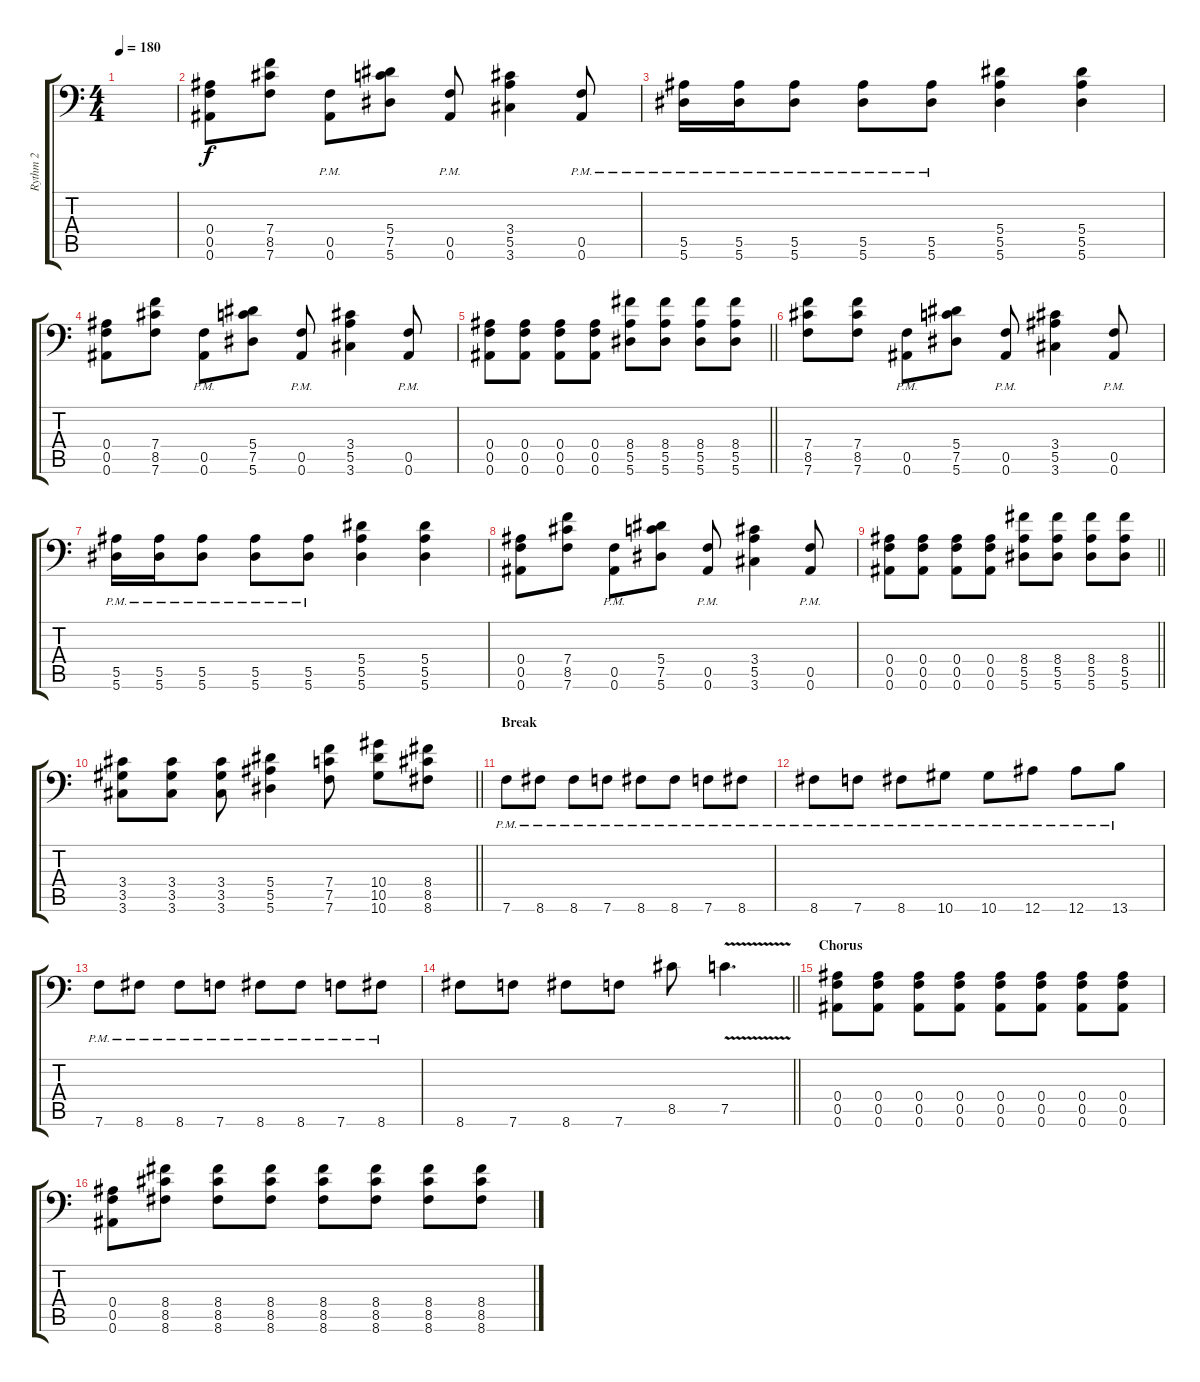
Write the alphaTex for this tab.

\track ("Rythm 2" "Rythm 2") {instrument overdrivenguitar}
\staff {score tabs}
\tuning (C4 G3 Eb3 Bb2 F2 Bb1) {hide}
\ts (4 4)
\tempo 180
\clef f4
\ks c
|
(0.4 0.5 0.6).8 (7.4 8.5 7.6).8 (0.5{pm} 0.6{pm}).8 (5.4 7.5 5.6).8 (0.5{pm} 0.6{pm}).8 (3.4 5.5 3.6).4 (0.5{pm} 0.6{pm}).8 |
(5.5{pm} 5.6{pm}).16 (5.5{pm} 5.6{pm}).16 (5.5{pm} 5.6{pm}).8 (5.5{pm} 5.6{pm}).8 (5.5{pm} 5.6{pm}).8 (5.4 5.5 5.6).4 (5.4 5.5 5.6).4 |
(0.4 0.5 0.6).8 (7.4 8.5 7.6).8 (0.5{pm} 0.6{pm}).8 (5.4 7.5 5.6).8 (0.5{pm} 0.6{pm}).8 (3.4 5.5 3.6).4 (0.5{pm} 0.6{pm}).8 |
\barLineRight lightlight
(0.4 0.5 0.6).8 (0.4 0.5 0.6).8 (0.4 0.5 0.6).8 (0.4 0.5 0.6).8 (8.4 5.5 5.6).8 (8.4 5.5 5.6).8 (8.4 5.5 5.6).8 (8.4 5.5 5.6).8 |
(7.4 8.5 7.6).8 (7.4 8.5 7.6).8 (0.5{pm} 0.6{pm}).8 (5.4 7.5 5.6).8 (0.5{pm} 0.6{pm}).8 (3.4 5.5 3.6).4 (0.5{pm} 0.6{pm}).8 |
(5.5{pm} 5.6{pm}).16 (5.5{pm} 5.6{pm}).16 (5.5{pm} 5.6{pm}).8 (5.5{pm} 5.6{pm}).8 (5.5{pm} 5.6{pm}).8 (5.4 5.5 5.6).4 (5.4 5.5 5.6).4 |
(0.4 0.5 0.6).8 (7.4 8.5 7.6).8 (0.5{pm} 0.6{pm}).8 (5.4 7.5 5.6).8 (0.5{pm} 0.6{pm}).8 (3.4 5.5 3.6).4 (0.5{pm} 0.6{pm}).8 |
\barLineRight lightlight
(0.4 0.5 0.6).8 (0.4 0.5 0.6).8 (0.4 0.5 0.6).8 (0.4 0.5 0.6).8 (8.4 5.5 5.6).8 (8.4 5.5 5.6).8 (8.4 5.5 5.6).8 (8.4 5.5 5.6).8 |
\barLineRight lightlight
(3.4 3.5 3.6).8 (3.4 3.5 3.6).8 (3.4 3.5 3.6).8 (5.4 5.5 5.6).4 (7.4 7.5 7.6).8 (10.4 10.5 10.6).8 (8.4 8.5 8.6).8 |
\section ("" "Break")
7.6{pm}.8 8.6{pm}.8 8.6{pm}.8 7.6{pm}.8 8.6{pm}.8 8.6{pm}.8 7.6{pm}.8 8.6{pm}.8 |
8.6{pm}.8 7.6{pm}.8 8.6{pm}.8 10.6{pm}.8 10.6{pm}.8 12.6{pm}.8 12.6{pm}.8 13.6{pm}.8 |
7.6{pm}.8 8.6{pm}.8 8.6{pm}.8 7.6{pm}.8 8.6{pm}.8 8.6{pm}.8 7.6{pm}.8 8.6{pm}.8 |
\barLineRight lightlight
8.6.8 7.6.8 8.6.8 7.6.8 8.5.8 7.5{v}.4{d} |
\section ("" "Chorus")
(0.4 0.5 0.6).8 (0.4 0.5 0.6).8 (0.4 0.5 0.6).8 (0.4 0.5 0.6).8 (0.4 0.5 0.6).8 (0.4 0.5 0.6).8 (0.4 0.5 0.6).8 (0.4 0.5 0.6).8 |
(0.4 0.5 0.6).8 (8.4 8.5 8.6).8 (8.4 8.5 8.6).8 (8.4 8.5 8.6).8 (8.4 8.5 8.6).8 (8.4 8.5 8.6).8 (8.4 8.5 8.6).8 (8.4 8.5 8.6).8
